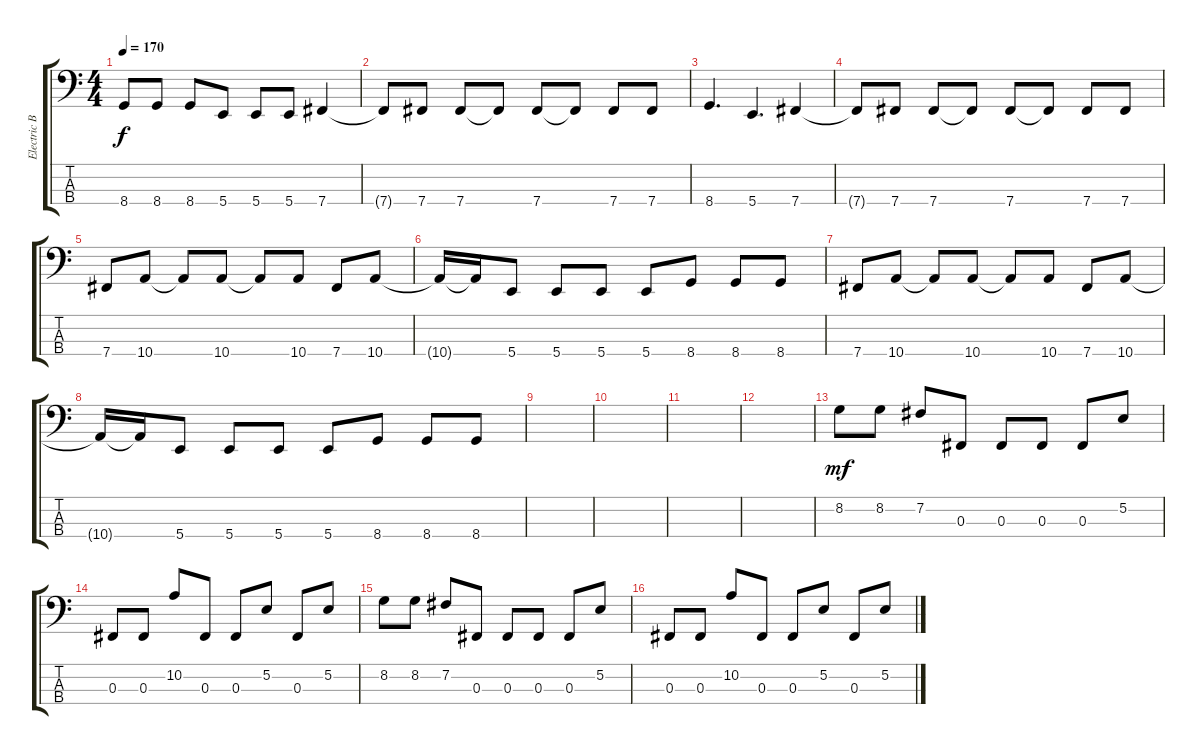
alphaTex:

\track ("Electric Bass" "Electric B") {instrument electricbassfinger}
\staff {score tabs}
\tuning (E2 B1 Gb1 B0) {hide}
\ts (4 4)
\tempo 170
\clef f4
\ks c
8.4.8{dy f} 8.4.8 8.4.8 5.4.8 5.4.8 5.4.8 7.4.4 |
7.4{t}.8 7.4.8 7.4.8 7.4{t}.8 7.4.8 7.4{t}.8 7.4.8 7.4.8 |
8.4.4{d} 5.4.4{d} 7.4.4 |
7.4{t}.8 7.4.8 7.4.8 7.4{t}.8 7.4.8 7.4{t}.8 7.4.8 7.4.8 |
7.4.8 10.4.8 10.4{t}.8 10.4.8 10.4{t}.8 10.4.8 7.4.8 10.4.8 |
10.4{t}.16 10.4{t}.16 5.4.8 5.4.8 5.4.8 5.4.8 8.4.8 8.4.8 8.4.8 |
7.4.8 10.4.8 10.4{t}.8 10.4.8 10.4{t}.8 10.4.8 7.4.8 10.4.8 |
10.4{t}.16 10.4{t}.16 5.4.8 5.4.8 5.4.8 5.4.8 8.4.8 8.4.8 8.4.8 |
|
|
|
|
8.2.8{dy mf} 8.2.8 7.2.8 0.3.8 0.3.8 0.3.8 0.3.8 5.2.8 |
0.3.8 0.3.8 10.2.8 0.3.8 0.3.8 5.2.8 0.3.8 5.2.8 |
8.2.8 8.2.8 7.2.8 0.3.8 0.3.8 0.3.8 0.3.8 5.2.8 |
0.3.8 0.3.8 10.2.8 0.3.8 0.3.8 5.2.8 0.3.8 5.2.8
